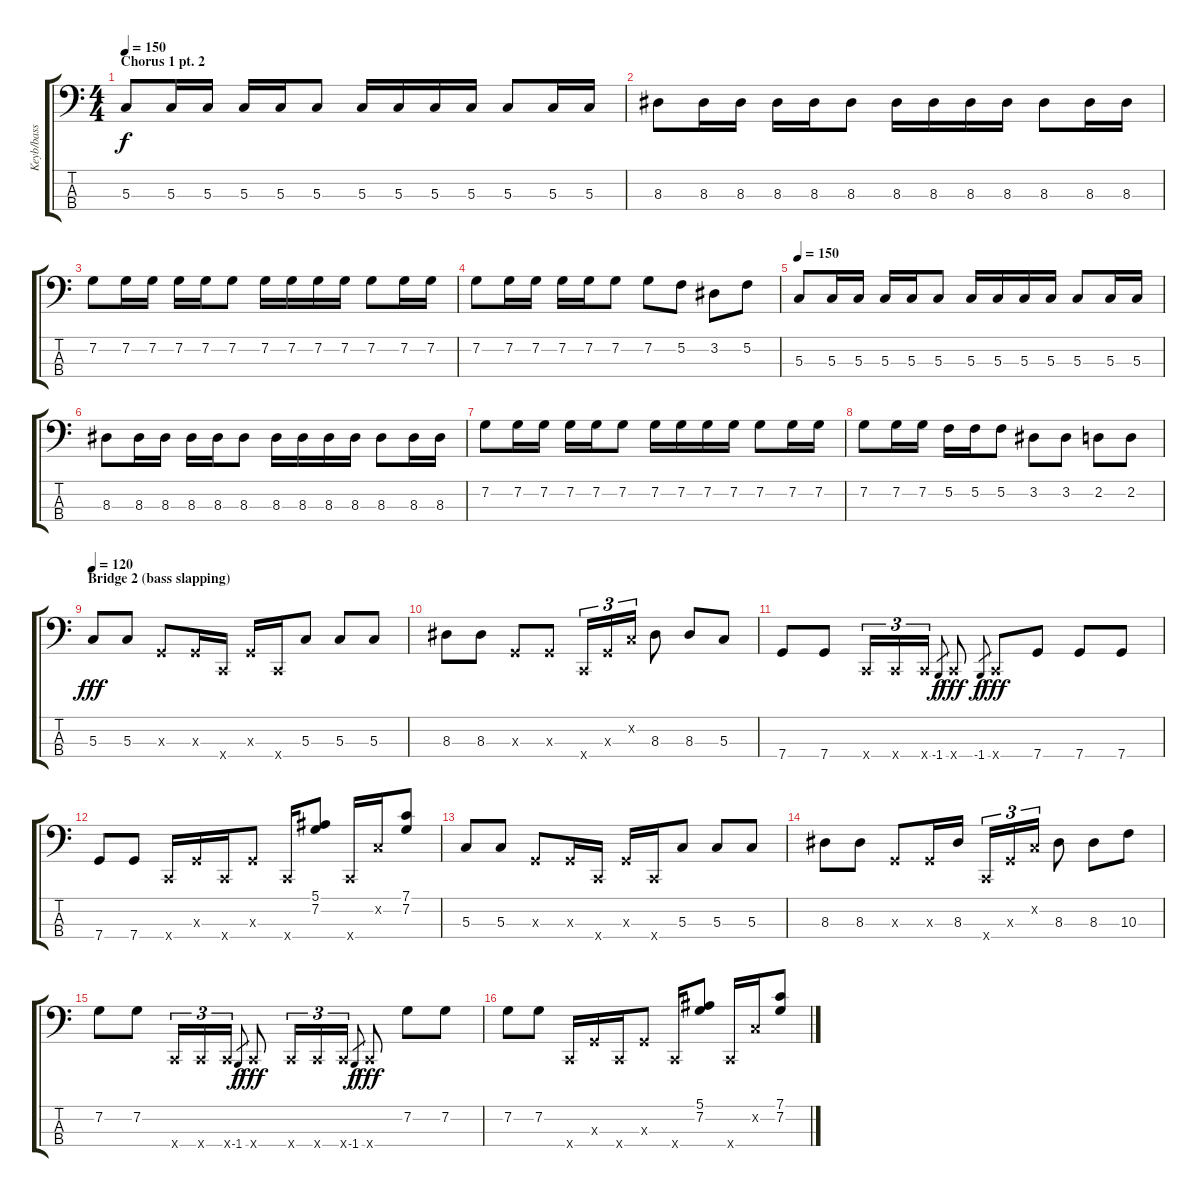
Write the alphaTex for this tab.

\track ("Keyb/bass" "Keyb/bass") {instrument electricbasspick}
\staff {score tabs}
\tuning (F2 C2 G1 C1) {hide}
\ts (4 4)
\section ("" "Chorus 1 pt. 2")
\tempo 150
\clef f4
\ks c
5.3.8{dy f} 5.3.16 5.3.16 5.3.16 5.3.16 5.3.8 5.3.16 5.3.16 5.3.16 5.3.16 5.3.8 5.3.16 5.3.16 |
8.3.8 8.3.16 8.3.16 8.3.16 8.3.16 8.3.8 8.3.16 8.3.16 8.3.16 8.3.16 8.3.8 8.3.16 8.3.16 |
7.2.8 7.2.16 7.2.16 7.2.16 7.2.16 7.2.8 7.2.16 7.2.16 7.2.16 7.2.16 7.2.8 7.2.16 7.2.16 |
7.2.8 7.2.16 7.2.16 7.2.16 7.2.16 7.2.8 7.2.8 5.2.8 3.2.8 5.2.8 |
\tempo 150
5.3.8 5.3.16 5.3.16 5.3.16 5.3.16 5.3.8 5.3.16 5.3.16 5.3.16 5.3.16 5.3.8 5.3.16 5.3.16 |
8.3.8 8.3.16 8.3.16 8.3.16 8.3.16 8.3.8 8.3.16 8.3.16 8.3.16 8.3.16 8.3.8 8.3.16 8.3.16 |
7.2.8 7.2.16 7.2.16 7.2.16 7.2.16 7.2.8 7.2.16 7.2.16 7.2.16 7.2.16 7.2.8 7.2.16 7.2.16 |
7.2.8 7.2.16 7.2.16 5.2.16 5.2.16 5.2.8 3.2.8 3.2.8 2.2.8 2.2.8 |
\section ("" "Bridge 2 (bass slapping) ")
\tempo 120
5.3.8{dy fff instrument slapbass1} 5.3.8 0.3{x}.8 0.3{x}.16 0.4{x}.16 0.3{x}.16 0.4{x}.16 5.3.8 5.3.8 5.3.8 |
8.3.8 8.3.8 0.3{x}.8 0.3{x}.8 0.4{x}.16{tu (3 2)} 0.3{x}.16{tu (3 2)} 0.2{x}.16{tu (3 2)} 8.3.8 8.3.8 5.3.8 |
7.4.8 7.4.8 0.4{x}.16{tu (3 2)} 0.4{x}.16{tu (3 2)} 0.4{x}.16{tu (3 2)} -1.4.8{gr dy f} 0.4{x}.8{dy fff} -1.4.8{gr dy f} 0.4{x}.8{dy fff} 7.4.8 7.4.8 7.4.8 |
7.4.8 7.4.8 0.4{x}.16 0.3{x}.16 0.4{x}.16 0.3{x}.8 0.4{x}.16 (5.1 7.2).8 0.4{x}.16 0.2{x}.16 (7.1 7.2).8 |
5.3.8{instrument slapbass1} 5.3.8 0.3{x}.8 0.3{x}.16 0.4{x}.16 0.3{x}.16 0.4{x}.16 5.3.8 5.3.8 5.3.8 |
8.3.8 8.3.8 0.3{x}.8 0.3{x}.16 8.3.16 0.4{x}.16{tu (3 2)} 0.3{x}.16{tu (3 2)} 0.2{x}.16{tu (3 2)} 8.3.8 8.3.8 10.3.8 |
7.2.8 7.2.8 0.4{x}.16{tu (3 2)} 0.4{x}.16{tu (3 2)} 0.4{x}.16{tu (3 2)} -1.4.8{gr dy f} 0.4{x}.8{dy fff} 0.4{x}.16{tu (3 2)} 0.4{x}.16{tu (3 2)} 0.4{x}.16{tu (3 2)} -1.4.8{gr dy f} 0.4{x}.8{dy fff} 7.2.8 7.2.8 |
7.2.8 7.2.8 0.4{x}.16 0.3{x}.16 0.4{x}.16 0.3{x}.8 0.4{x}.16 (5.1 7.2).8 0.4{x}.16 0.2{x}.16 (7.1 7.2).8
